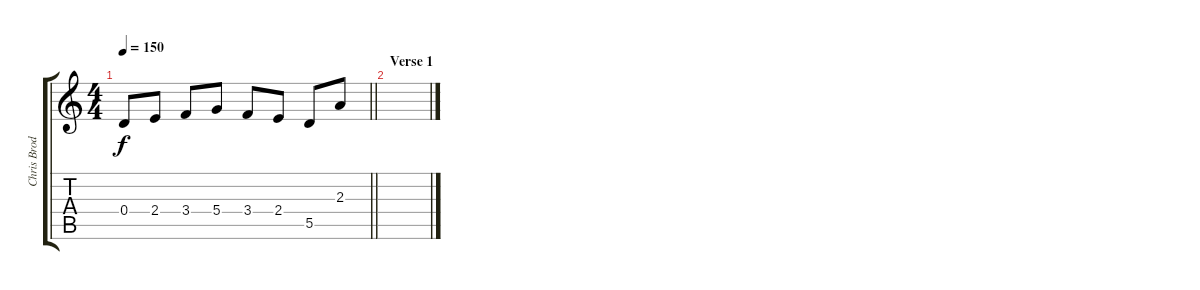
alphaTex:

\track ("Chris Broderick" "Chris Brod") {instrument distortionguitar}
\staff {score tabs}
\tuning (E4 B3 G3 D3 A2 E2) {hide}
\ts (4 4)
\tempo 150
\clef g2
\barLineRight lightlight
\ks c
0.4.8{dy f} 2.4.8 3.4.8 5.4.8 3.4.8 2.4.8 5.5.8 2.3.8 |
\section ("" "Verse 1")
